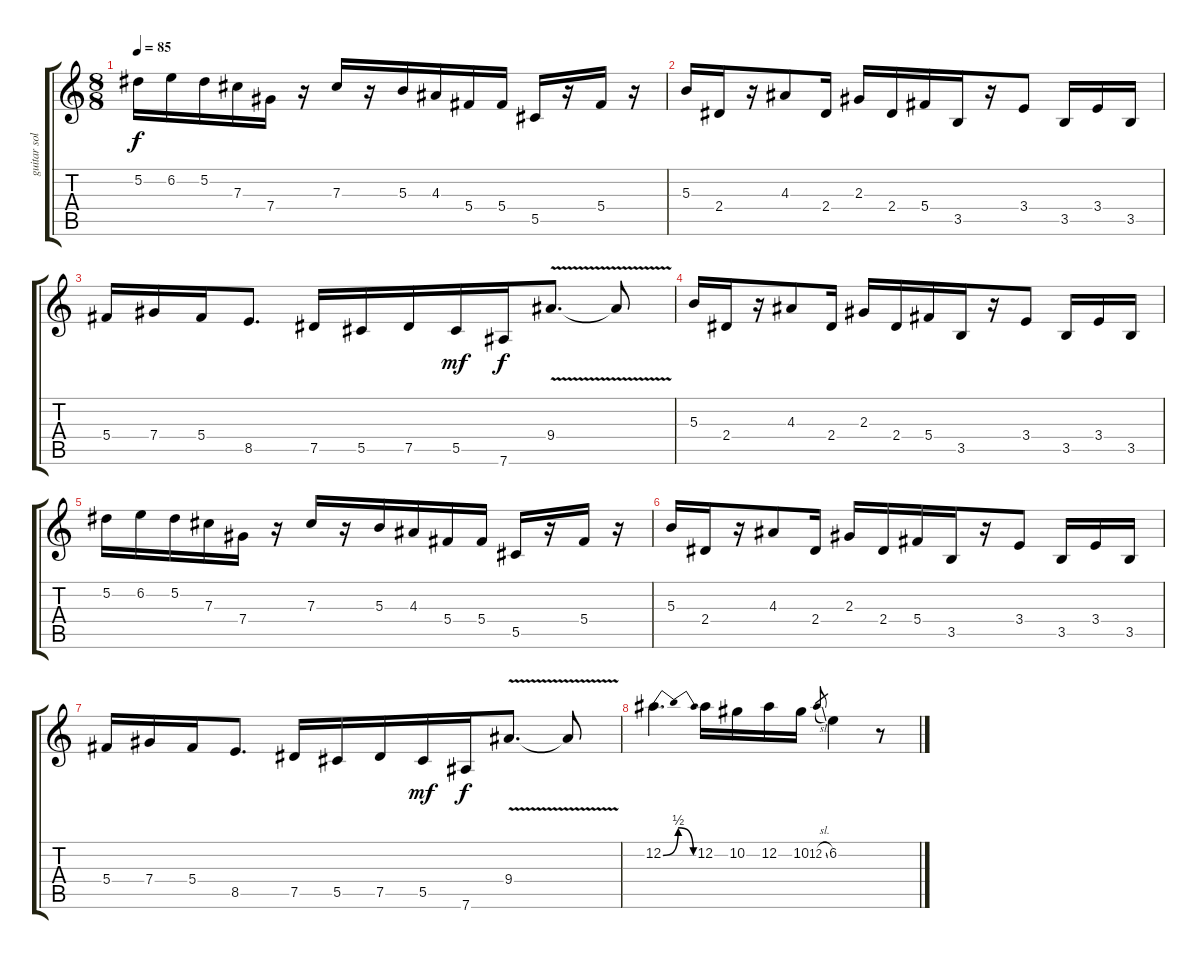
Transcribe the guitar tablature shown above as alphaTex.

\track ("guitar solo" "guitar sol") {instrument distortionguitar}
\staff {score tabs}
\tuning (Eb4 Bb3 Gb3 Db3 Ab2 Eb2) {hide}
\ts (8 8)
\tempo 85
\clef g2
\ks c
5.2.16{dy f} 6.2.16 5.2.16 7.3.16 7.4.16 r.16 7.3.16 r.16 5.3.16 4.3.16 5.4.16 5.4.16 5.5.16 r.16 5.4.16 r.16 |
5.3.16 2.4.16 r.16 4.3.8 2.4.16 2.3.16 2.4.16 5.4.16 3.5.16 r.16 3.4.8 3.5.16 3.4.16 3.5.16 |
5.4.16 7.4.16 5.4.16 8.5.8{d} 7.5.16 5.5.16 7.5.16 5.5.16{dy mf} 7.6.16{dy f} 9.4{v}.8{d} 9.4{t}.8 |
5.3.16 2.4.16 r.16 4.3.8 2.4.16 2.3.16 2.4.16 5.4.16 3.5.16 r.16 3.4.8 3.5.16 3.4.16 3.5.16 |
5.2.16 6.2.16 5.2.16 7.3.16 7.4.16 r.16 7.3.16 r.16 5.3.16 4.3.16 5.4.16 5.4.16 5.5.16 r.16 5.4.16 r.16 |
5.3.16 2.4.16 r.16 4.3.8 2.4.16 2.3.16 2.4.16 5.4.16 3.5.16 r.16 3.4.8 3.5.16 3.4.16 3.5.16 |
5.4.16 7.4.16 5.4.16 8.5.8{d} 7.5.16 5.5.16 7.5.16 5.5.16{dy mf} 7.6.16{dy f} 9.4{v}.8{d} 9.4{t}.8 |
12.2{be (bendrelease 0 0 15 2 45 2 60 0)}.4{d volume 15} 12.2.16 10.2.16 12.2.16 10.2.16 12.2{sl}.8{gr} 6.2.4 r.8
